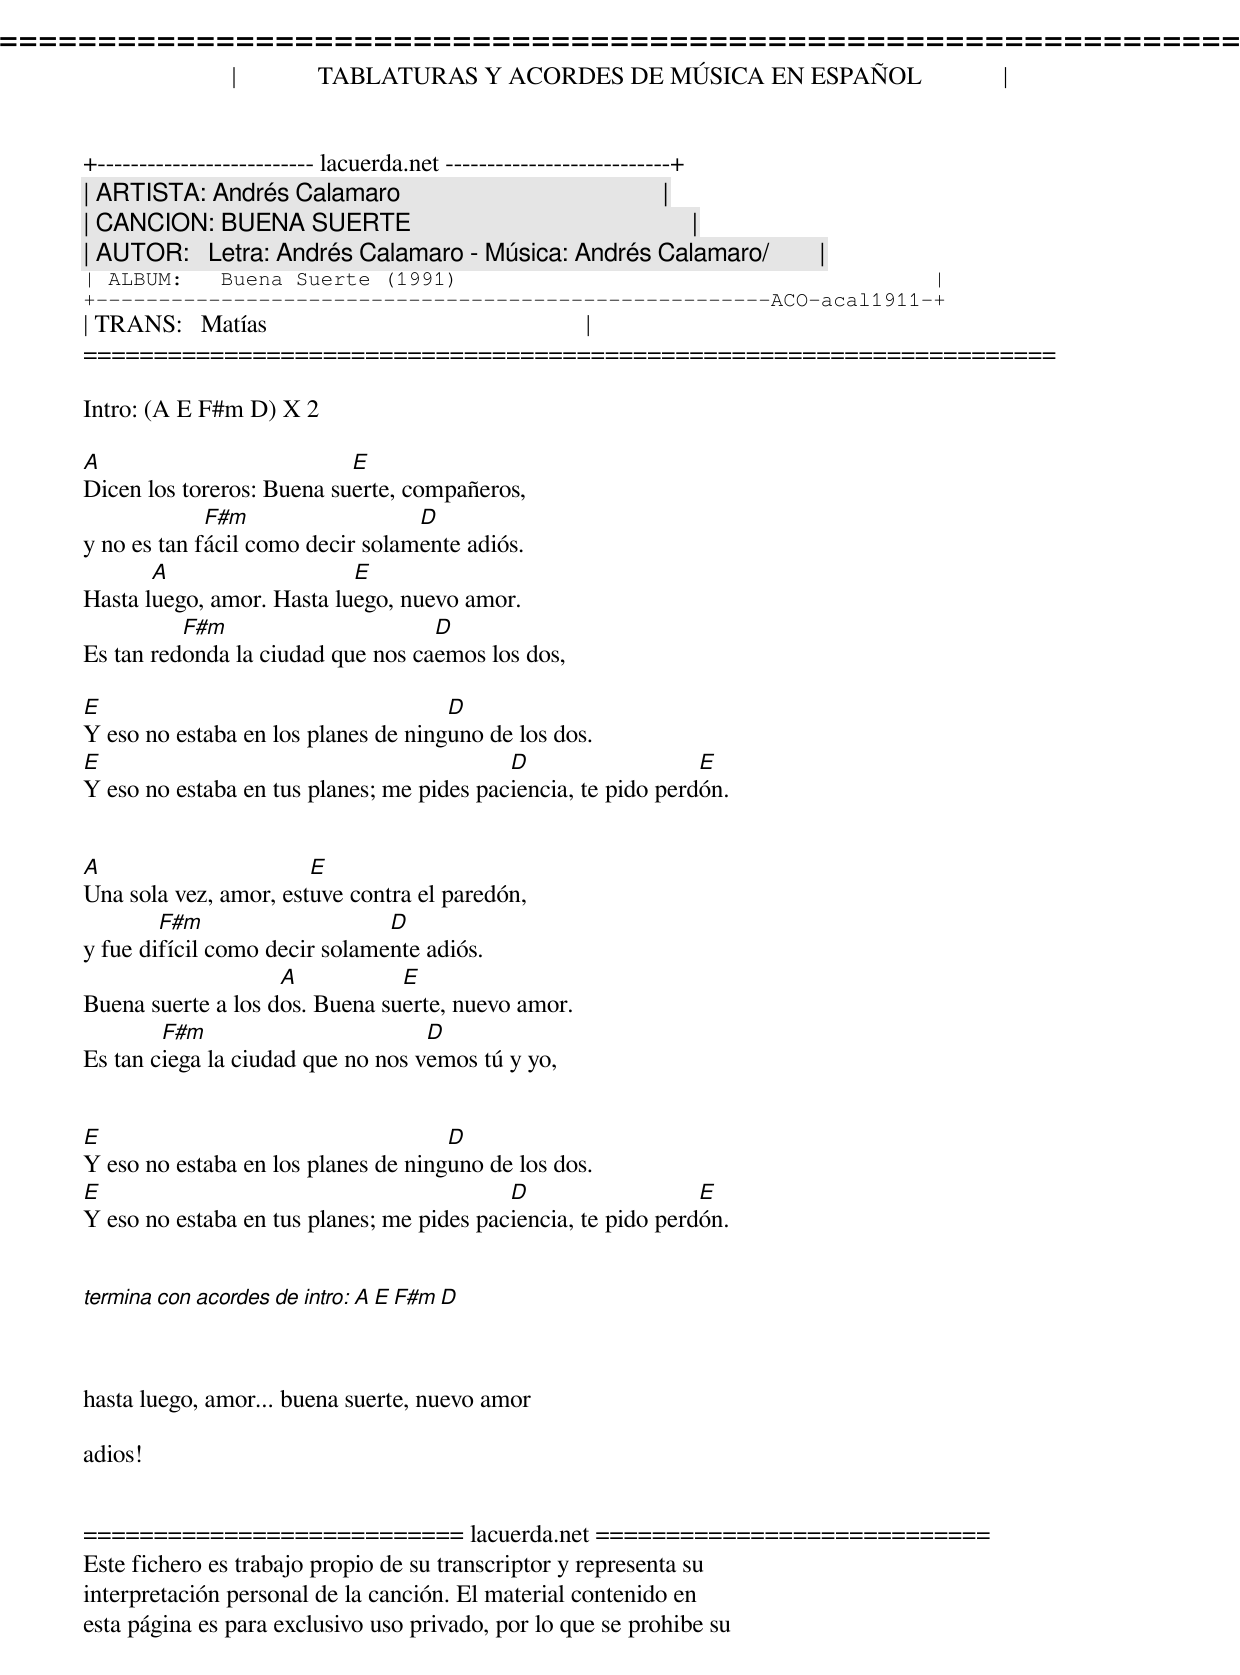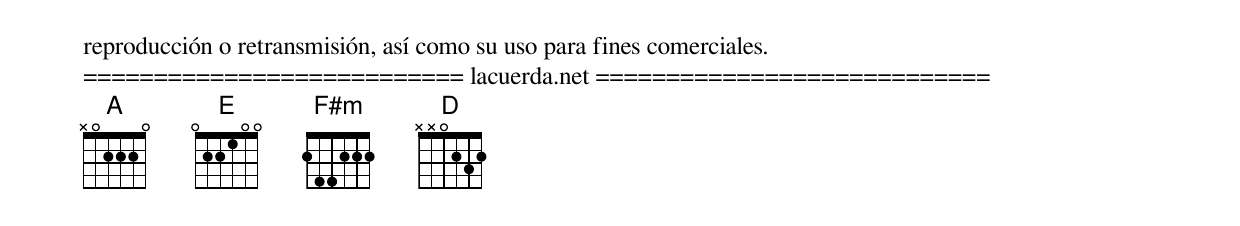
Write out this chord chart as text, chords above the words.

=====================================================================
|             TABLATURAS Y ACORDES DE MÚSICA EN ESPAÑOL             |
+-------------------------- lacuerda.net ---------------------------+
| ARTISTA: Andrés Calamaro                                          |
| CANCION: BUENA SUERTE                                             |
| AUTOR:   Letra: Andrés Calamaro - Música: Andrés Calamaro/        |
| ALBUM:   Buena Suerte (1991)                                      |
+------------------------------------------------------ACO-acal1911-+
| TRANS:   Matías                                                   |
=====================================================================

Intro: (A E F#m D) X 2

A                          E
Dicen los toreros: Buena suerte, compañeros,
             F#m                  D
y no es tan fácil como decir solamente adiós.
       A                   E
Hasta luego, amor. Hasta luego, nuevo amor.
          F#m                      D
Es tan redonda la ciudad que nos caemos los dos,

E                                    D
Y eso no estaba en los planes de ninguno de los dos.
E                                          D                   E
Y eso no estaba en tus planes; me pides paciencia, te pido perdón.


A                      E
Una sola vez, amor, estuve contra el paredón,
        F#m                    D
y fue difícil como decir solamente adiós.
                    A           E
Buena suerte a los dos. Buena suerte, nuevo amor.
        F#m                        D
Es tan ciega la ciudad que no nos vemos tú y yo,


E                                    D
Y eso no estaba en los planes de ninguno de los dos.
E                                          D                   E
Y eso no estaba en tus planes; me pides paciencia, te pido perdón.


termina con acordes de intro: A E F#m D



hasta luego, amor... buena suerte, nuevo amor

adios!


=========================== lacuerda.net ============================
Este fichero es trabajo propio de su transcriptor y representa su
interpretación personal de la canción. El material contenido en
esta página es para exclusivo uso privado, por lo que se prohibe su
reproducción o retransmisión, así como su uso para fines comerciales.
=========================== lacuerda.net ============================
